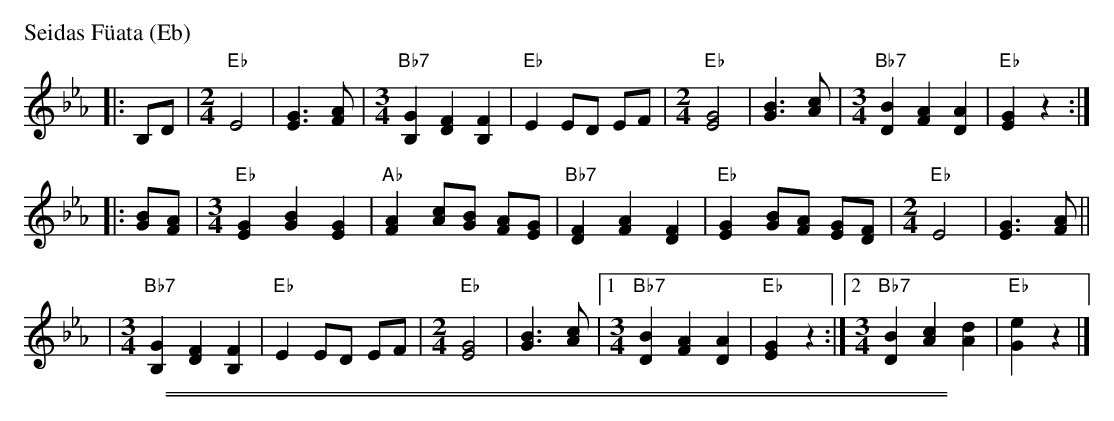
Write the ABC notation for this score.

X:1
P: Seidas F\"uata (Eb)
M: none
L: 1/8
K: Eb
|: B,D \
|[M:2/4][L:1/8]"Eb"E4 | [G3E3][AF] \
|[M:3/4][L:1/8]"Bb7"[G2B,2] [F2D2] [F2B,2] | "Eb"E2 ED EF \
|[M:2/4][L:1/8]"Eb"[G4E4] | [B3G3][cA] \
|[M:3/4][L:1/8]"Bb7"[B2D2] [A2F2] [A2D2] | "Eb"[G2E2] z2 :|
|: [BG][AF] \
|[M:3/4][L:1/8]"Eb"[G2E2] [B2G2] [G2E2] | "Ab"[A2F2] [cA][BG] [AF][GE] \
| "Bb7"[F2D2] [A2F2] [F2D2] | "Eb"[G2E2] [BG][AF] [GE][FD] \
|[M:2/4][L:1/8]"Eb"E4 | [G3E3][AF] ||
|[M:3/4][L:1/8]"Bb7"[G2B,2] [F2D2] [F2B,2] | "Eb"E2 ED EF \
|[M:2/4][L:1/8]"Eb"[G4E4] | [B3G3][cA] \
|1[M:3/4][L:1/8]"Bb7"[B2D2] [A2F2] [A2D2] | "Eb"[G2E2] z2 \
:|2[M:3/4][L:1/8]"Bb7"[B2D2] [c2A2] [d2A2] | "Eb"[e2G2] z2 |]
